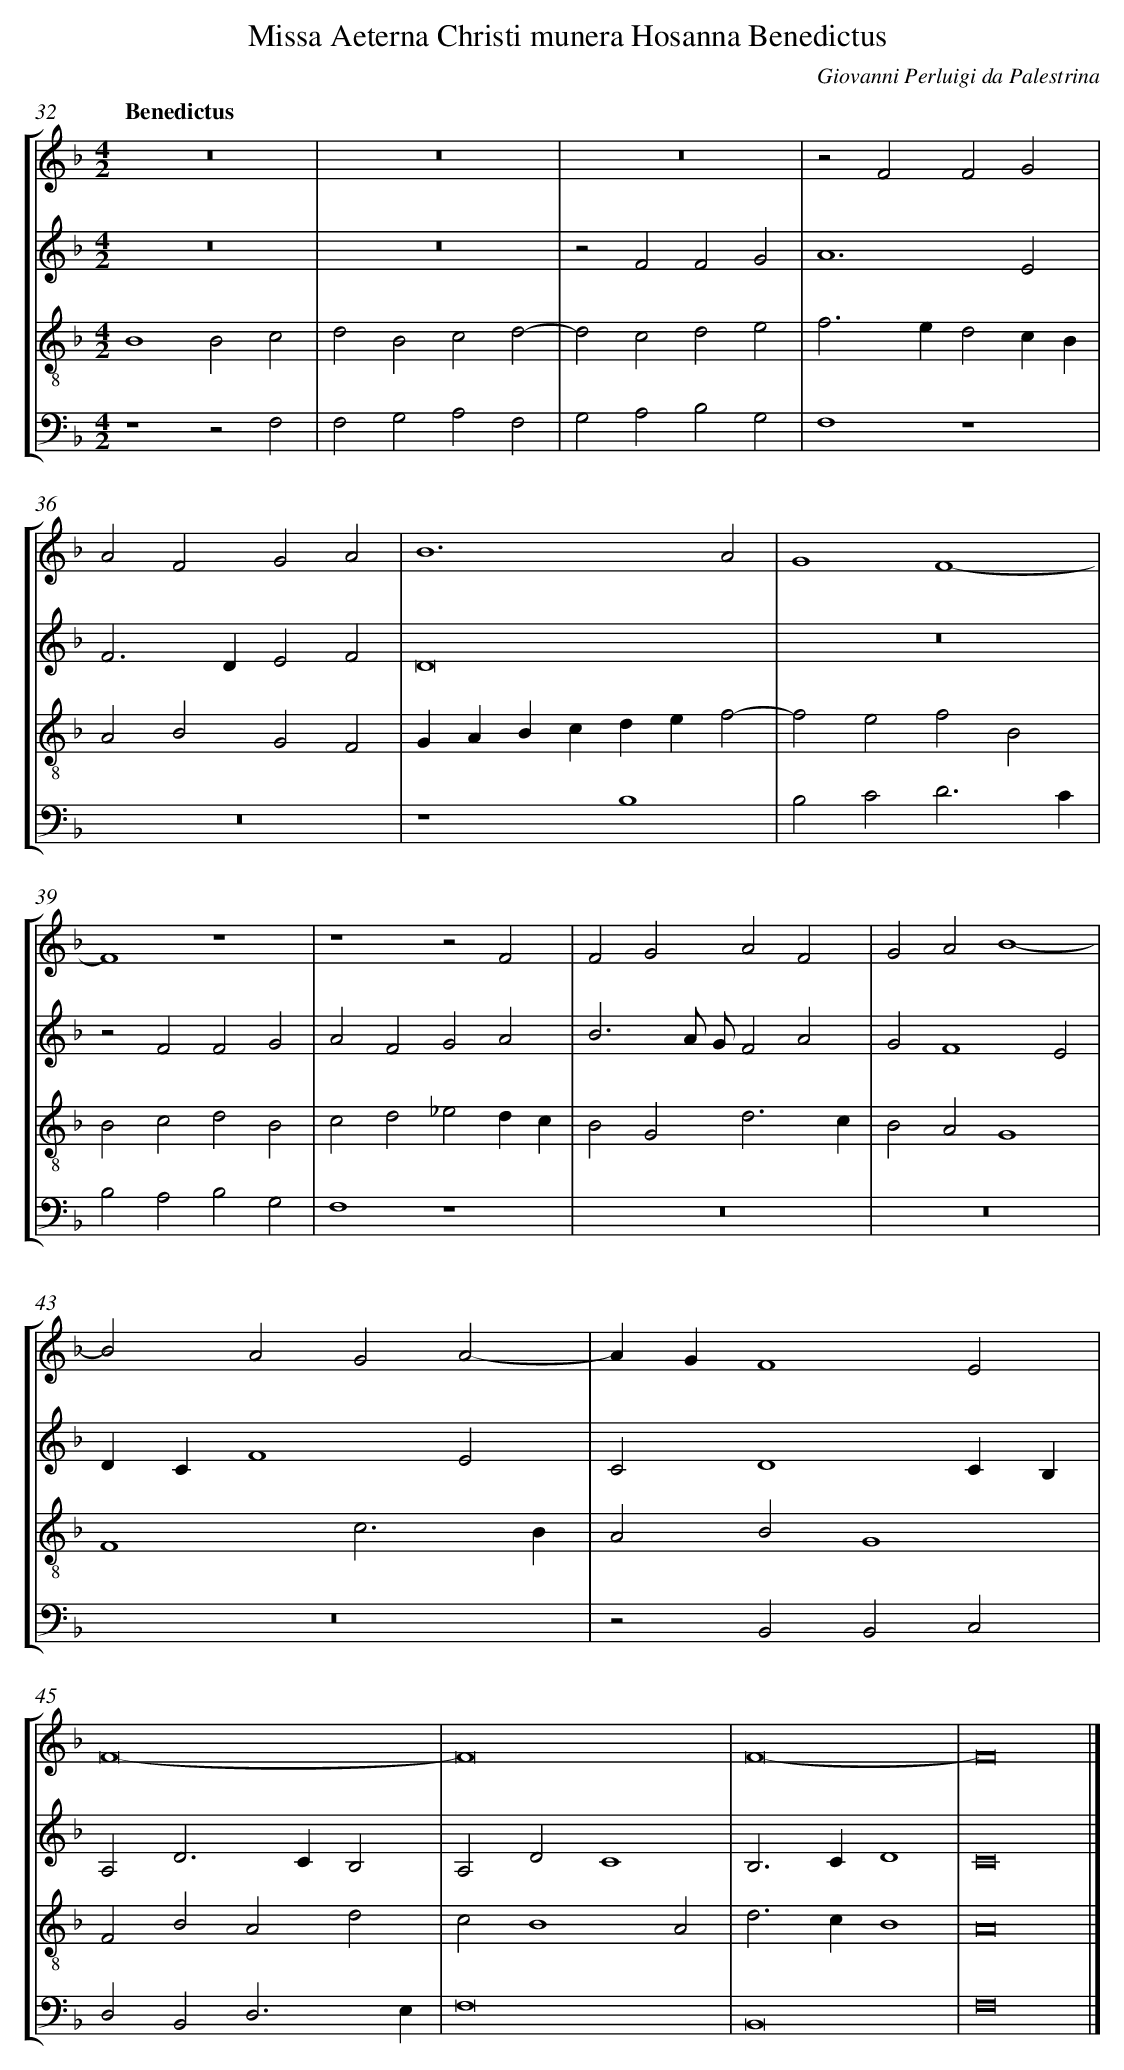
X:1
T: Missa Aeterna Christi munera Hosanna Benedictus
C: Giovanni Perluigi da Palestrina
L: 1/4
M: 4/2
Q: "Benedictus"
%%staves [1 2 3 4]
V: 1 clef=treble
V: 2 clef=treble
V: 3 clef=treble-8
V: 4 clef=bass
K: F
[V:1] z8 |
[V:2] z8 |
[V:3] B4B2c2 |
[V:4] z4z2F,2 |
[V:1] z8 |
[V:2] z8 |
[V:3] d2B2c2d2- |
[V:4] F,2G,2A,2F,2 |
[V:1] z8 |
[V:2] z2F2F2G2 |
[V:3] d2c2d2e2 |
[V:4] G,2A,2B,2G,2 |
[V:1] z2F2F2G2 |
[V:2] A6E2 |
[V:3] f2>e2d2cB |
[V:4] F,4z4 |
[V:1] A2F2G2A2 |
[V:2] F2>D2E2F2 |
[V:3] A2B2G2F2 |
[V:4] z8 |
[V:1] B6A2 |
[V:2] D8 |
[V:3] GABcdef2- |
[V:4] z4B,4 |
[V:1] G4F4- |
[V:2] z8 |
[V:3] f2e2f2B2 |
[V:4] B,2C2D3C |
[V:1] F4z4 |
[V:2] z2F2F2G2 |
[V:3] B2c2d2B2 |
[V:4] B,2A,2B,2G,2 |
[V:1] z4z2F2 |
[V:2] A2F2G2A2 |
[V:3] c2d2_e2dc |
[V:4] F,4z4 |
[V:1] F2G2A2F2 |
[V:2] B3A/ G/F2A2 |
[V:3] B2G2d3c |
[V:4] z8 |
[V:1] G2A2B4- |
[V:2] G2F4E2 |
[V:3] B2A2G4 |
[V:4] z8 |
[V:1] B2A2G2A2- |
[V:2] DCF4E2 |
[V:3] F4c3B |
[V:4] z8 |
[V:1] AGF4E2 |
[V:2] C2D4CB, |
[V:3] A2B2G4 |
[V:4] z2B,,2B,,2C,2 |
[V:1] F8- |
[V:2] A,2D2>C2B,2 |
[V:3] F2B2A2d2 |
[V:4] D,2B,,2D,3E, |
[V:1] F8 |
[V:2] A,2D2C4 |
[V:3] c2B4A2 |
[V:4] F,8 |
[V:1] F8- |
[V:2] B,2>C2D4 |
[V:3] d2>c2B4 |
[V:4] B,,8 |
[V:1] F8 |]
[V:2] C8 |]
[V:3] A8 |]
[V:4] F,8 |]
